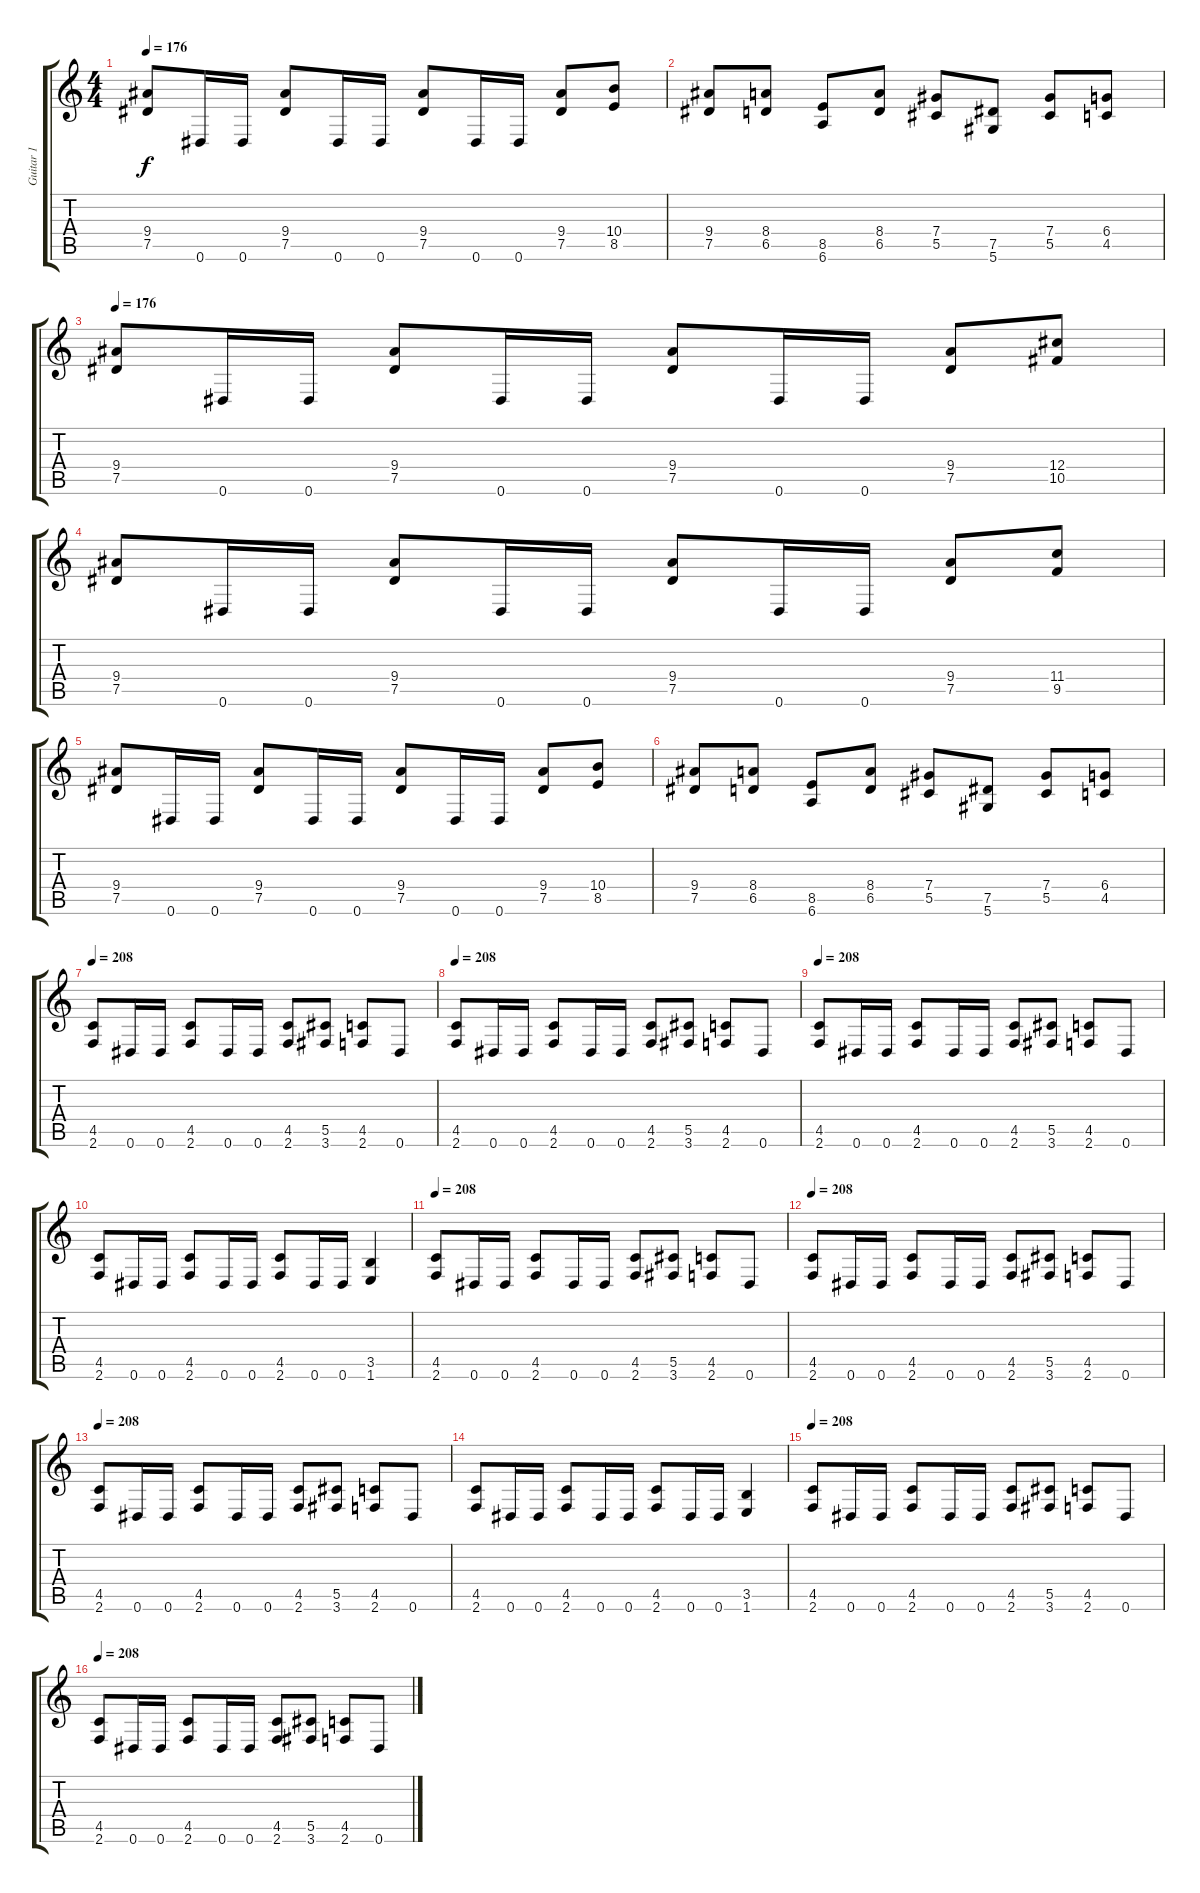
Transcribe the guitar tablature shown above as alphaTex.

\track ("Guitar 1" "Guitar 1") {instrument distortionguitar}
\staff {score tabs}
\tuning (Eb4 Bb3 Gb3 Db3 Ab2 Eb2) {hide}
\ts (4 4)
\tempo 176
\clef g2
\ks c
(9.4 7.5).8{dy f} 0.6.16 0.6.16 (9.4 7.5).8 0.6.16 0.6.16 (9.4 7.5).8 0.6.16 0.6.16 (9.4 7.5).8 (10.4 8.5).8 |
(9.4 7.5).8 (8.4 6.5).8 (8.5 6.6).8 (8.4 6.5).8 (7.4 5.5).8 (7.5 5.6).8 (7.4 5.5).8 (6.4 4.5).8 |
\tempo 176
(9.4 7.5).8 0.6.16 0.6.16 (9.4 7.5).8 0.6.16 0.6.16 (9.4 7.5).8 0.6.16 0.6.16 (9.4 7.5).8 (12.4 10.5).8 |
(9.4 7.5).8 0.6.16 0.6.16 (9.4 7.5).8 0.6.16 0.6.16 (9.4 7.5).8 0.6.16 0.6.16 (9.4 7.5).8 (11.4 9.5).8 |
(9.4 7.5).8 0.6.16 0.6.16 (9.4 7.5).8 0.6.16 0.6.16 (9.4 7.5).8 0.6.16 0.6.16 (9.4 7.5).8 (10.4 8.5).8 |
(9.4 7.5).8 (8.4 6.5).8 (8.5 6.6).8 (8.4 6.5).8 (7.4 5.5).8 (7.5 5.6).8 (7.4 5.5).8 (6.4 4.5).8 |
\tempo 208
(4.5 2.6).8 0.6.16 0.6.16 (4.5 2.6).8 0.6.16 0.6.16 (4.5 2.6).8 (5.5 3.6).8 (4.5 2.6).8 0.6.8 |
\tempo 208
(4.5 2.6).8 0.6.16 0.6.16 (4.5 2.6).8 0.6.16 0.6.16 (4.5 2.6).8 (5.5 3.6).8 (4.5 2.6).8 0.6.8 |
\tempo 208
(4.5 2.6).8 0.6.16 0.6.16 (4.5 2.6).8 0.6.16 0.6.16 (4.5 2.6).8 (5.5 3.6).8 (4.5 2.6).8 0.6.8 |
(4.5 2.6).8 0.6.16 0.6.16 (4.5 2.6).8 0.6.16 0.6.16 (4.5 2.6).8 0.6.16 0.6.16 (3.5 1.6).4 |
\tempo 208
(4.5 2.6).8 0.6.16 0.6.16 (4.5 2.6).8 0.6.16 0.6.16 (4.5 2.6).8 (5.5 3.6).8 (4.5 2.6).8 0.6.8 |
\tempo 208
(4.5 2.6).8 0.6.16 0.6.16 (4.5 2.6).8 0.6.16 0.6.16 (4.5 2.6).8 (5.5 3.6).8 (4.5 2.6).8 0.6.8 |
\tempo 208
(4.5 2.6).8 0.6.16 0.6.16 (4.5 2.6).8 0.6.16 0.6.16 (4.5 2.6).8 (5.5 3.6).8 (4.5 2.6).8 0.6.8 |
(4.5 2.6).8 0.6.16 0.6.16 (4.5 2.6).8 0.6.16 0.6.16 (4.5 2.6).8 0.6.16 0.6.16 (3.5 1.6).4 |
\tempo 208
(4.5 2.6).8 0.6.16 0.6.16 (4.5 2.6).8 0.6.16 0.6.16 (4.5 2.6).8 (5.5 3.6).8 (4.5 2.6).8 0.6.8 |
\tempo 208
(4.5 2.6).8 0.6.16 0.6.16 (4.5 2.6).8 0.6.16 0.6.16 (4.5 2.6).8 (5.5 3.6).8 (4.5 2.6).8 0.6.8
